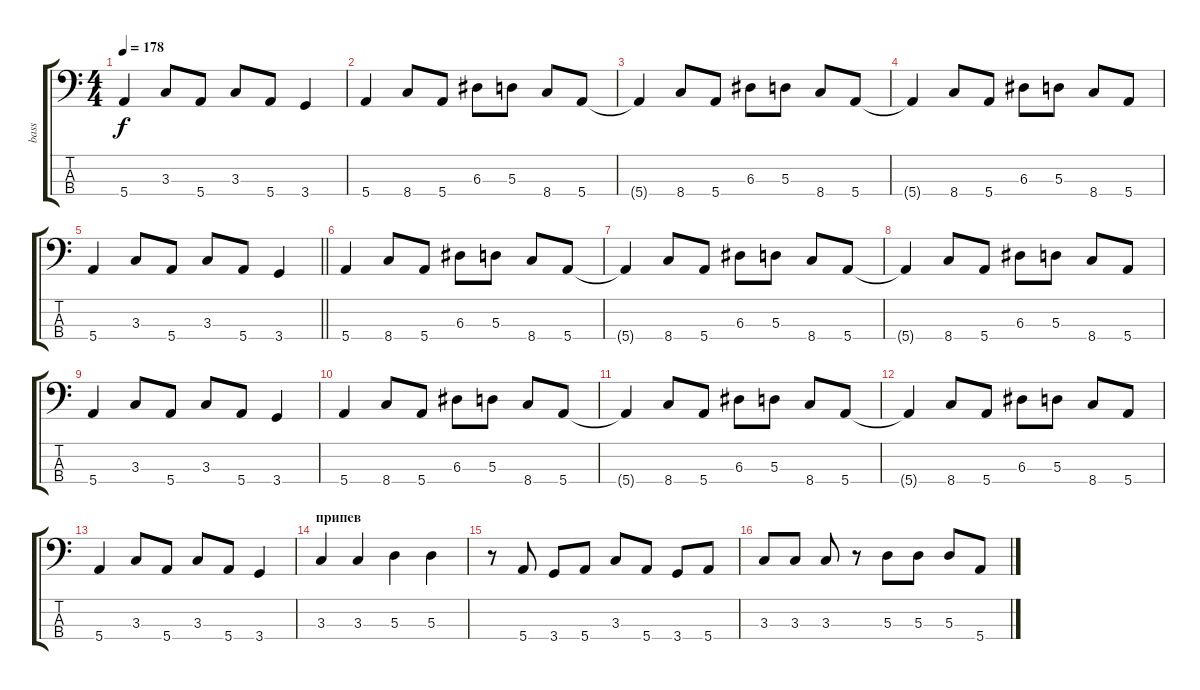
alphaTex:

\track ("bass" "bass") {instrument electricbassfinger}
\staff {score tabs}
\tuning (G2 D2 A1 E1) {hide}
\ts (4 4)
\tempo 178
\clef f4
\ks c
5.4.4{dy f} 3.3.8 5.4.8 3.3.8 5.4.8 3.4.4 |
5.4.4 8.4.8 5.4.8 6.3.8 5.3.8 8.4.8 5.4.8 |
5.4{t}.4 8.4.8 5.4.8 6.3.8 5.3.8 8.4.8 5.4.8 |
5.4{t}.4 8.4.8 5.4.8 6.3.8 5.3.8 8.4.8 5.4.8 |
\barLineRight lightlight
5.4.4 3.3.8 5.4.8 3.3.8 5.4.8 3.4.4 |
5.4.4 8.4.8 5.4.8 6.3.8 5.3.8 8.4.8 5.4.8 |
5.4{t}.4 8.4.8 5.4.8 6.3.8 5.3.8 8.4.8 5.4.8 |
5.4{t}.4 8.4.8 5.4.8 6.3.8 5.3.8 8.4.8 5.4.8 |
5.4.4 3.3.8 5.4.8 3.3.8 5.4.8 3.4.4 |
5.4.4 8.4.8 5.4.8 6.3.8 5.3.8 8.4.8 5.4.8 |
5.4{t}.4 8.4.8 5.4.8 6.3.8 5.3.8 8.4.8 5.4.8 |
5.4{t}.4 8.4.8 5.4.8 6.3.8 5.3.8 8.4.8 5.4.8 |
5.4.4 3.3.8 5.4.8 3.3.8 5.4.8 3.4.4 |
\section ("" "припев")
3.3.4 3.3.4 5.3.4 5.3.4 |
r.8 5.4.8 3.4.8 5.4.8 3.3.8 5.4.8 3.4.8 5.4.8 |
3.3.8 3.3.8 3.3.8 r.8 5.3.8 5.3.8 5.3.8 5.4.8
